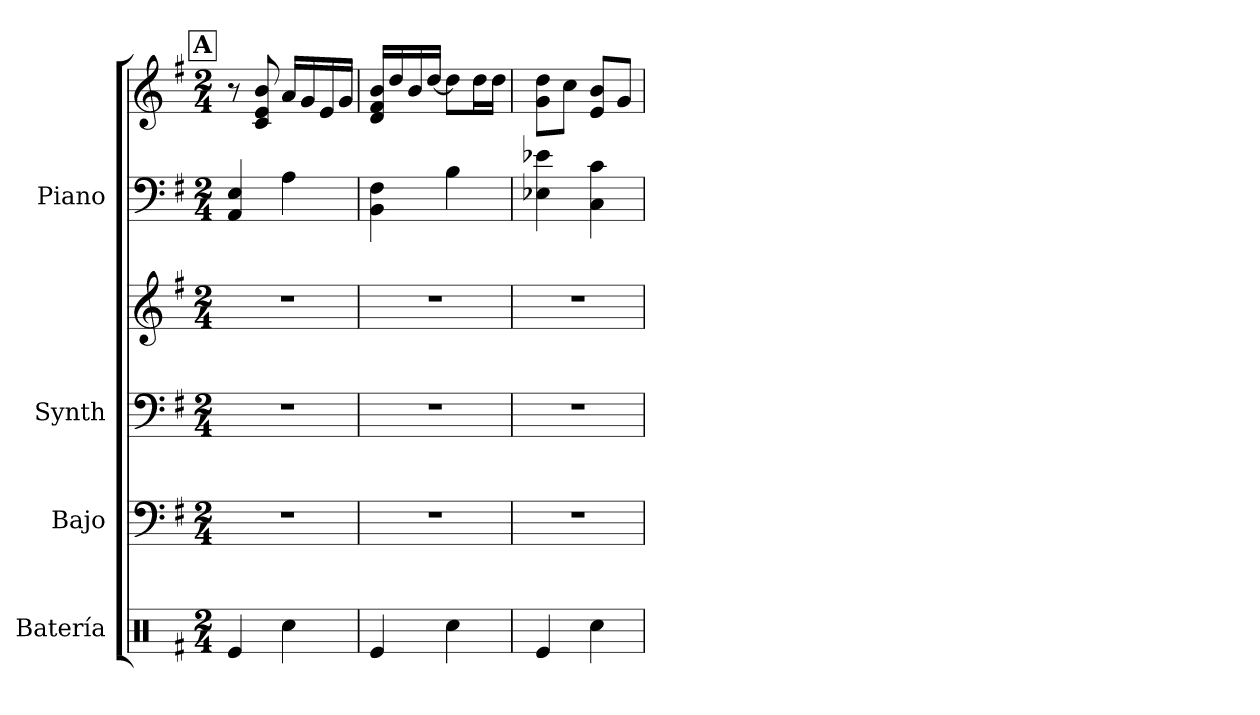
**kern	**kern	**kern	**kern	**kern	**kern
*part4	*part3	*part2	*part2	*part1	*part1
*staff6	*staff5	*staff4	*staff3	*staff2	*staff1
*I"Batería	*I"Bajo	*I"Synth	*	*I"Piano	*
*	*	*	*	*I'Pno	*
*clefX	*clefF4	*clefF4	*clefG2	*clefF4	*clefG2
*	*ITrd7c12	*	*	*	*
*k[f#]	*k[f#]	*k[f#]	*k[f#]	*k[f#]	*k[f#]
*G:	*G:	*G:	*G:	*G:	*G:
*M2/4	*M2/4	*M2/4	*M2/4	*M2/4	*M2/4
*MM55	*MM55	*MM55	*MM55	*MM55	*MM55
!!LO:REH:place=s1:a:B:fs=14:t=A
=1	=1	=1	=1	=1	=1
4Re/	2r	2r	2r	4AA/ 4E/	8r
.	.	.	.	.	8c/ 8e/ 8b/
4Rcc\	.	.	.	4A\	16a/LL
.	.	.	.	.	16g/
.	.	.	.	.	16e/
.	.	.	.	.	16g/JJ
=2	=2	=2	=2	=2	=2
4Re/	2r	2r	2r	4BB\ 4F#\	16d/ 16f#/ 16b/LL
.	.	.	.	.	16dd/
.	.	.	.	.	16b/
.	.	.	.	.	[16dd/JJ
4Rcc\	.	.	.	4B\	8dd\L]
.	.	.	.	.	16dd\L
.	.	.	.	.	16dd\JJ
=3	=3	=3	=3	=3	=3
4Re/	2r	2r	2r	4E-X\ 4e-X\	8g\ 8dd\L
.	.	.	.	.	8cc\J
4Rcc\	.	.	.	4C\ 4c\	8e/ 8b/L
.	.	.	.	.	8g/J
=	=	=	=	=	=
*-	*-	*-	*-	*-	*-
